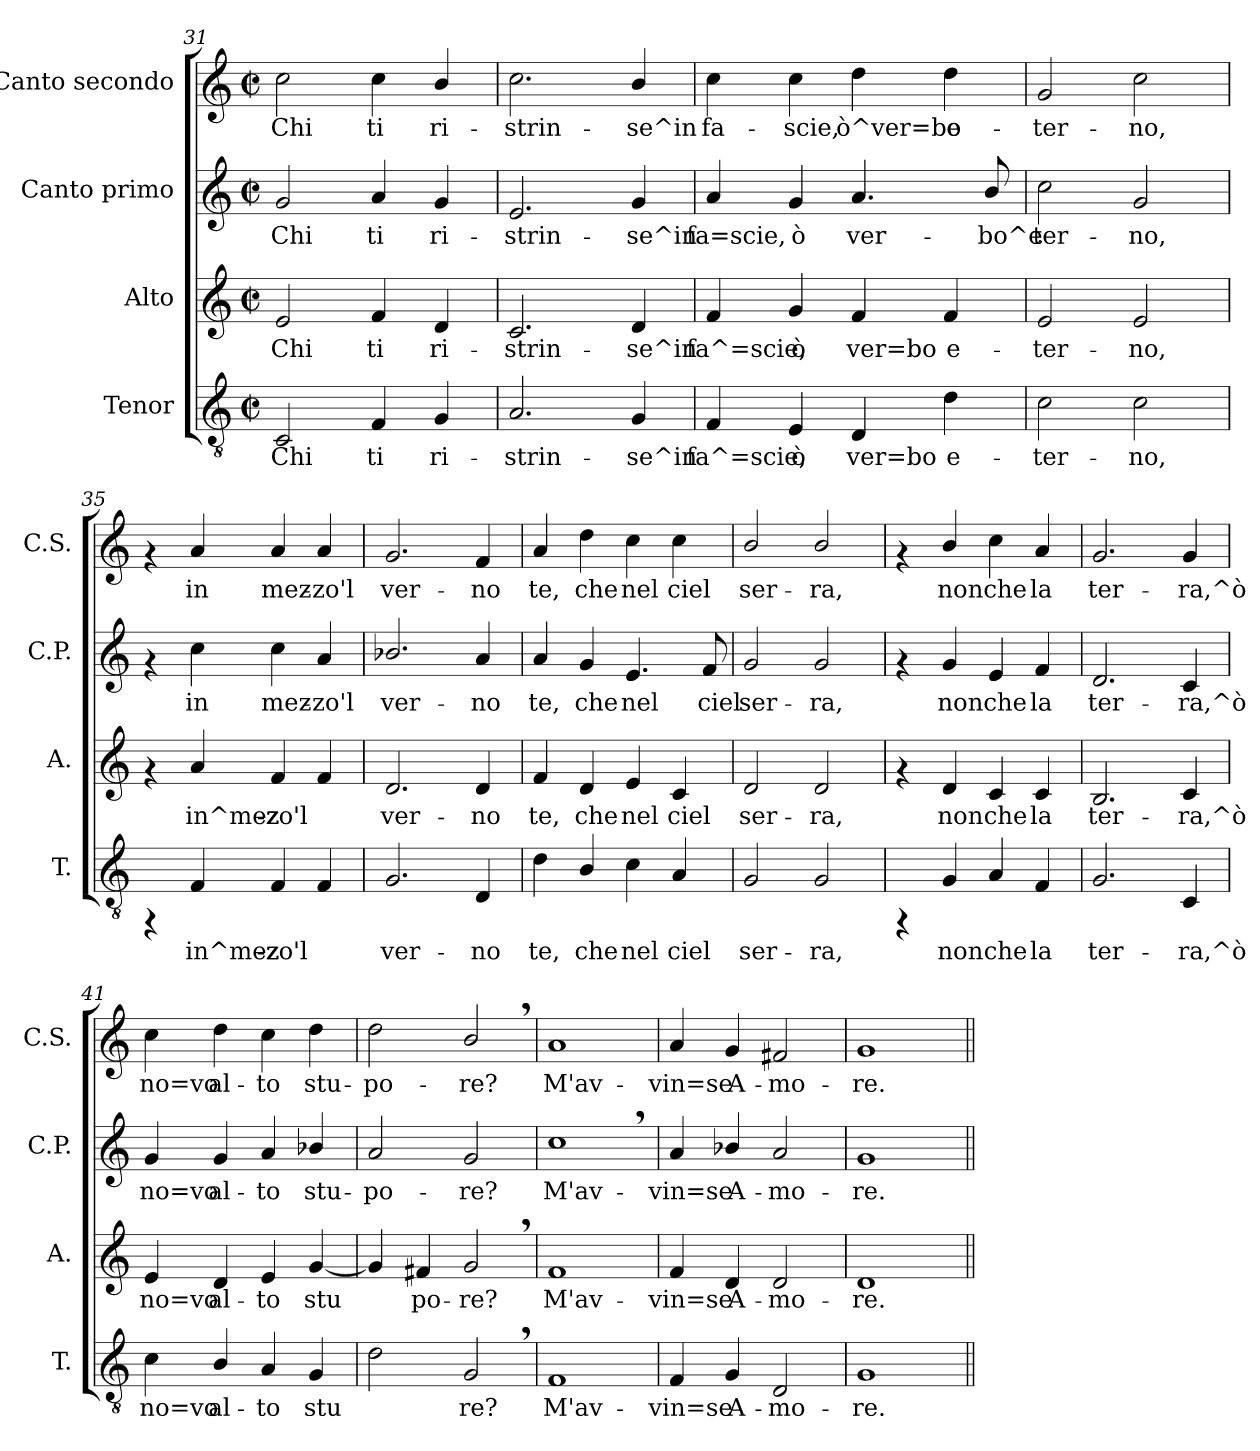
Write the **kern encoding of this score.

**kern	**text	**kern	**text	**kern	**text	**kern	**text
*part4	*part4	*part3	*part3	*part2	*part2	*part1	*part1
*staff4	*staff4	*staff3	*staff3	*staff2	*staff2	*staff1	*staff1
*I"Tenor	*	*I"Alto	*	*I"Canto primo	*	*I"Canto secondo	*
*I'T.	*	*I'A.	*	*I'C.P.	*	*I'C.S.	*
*clefGv2	*	*clefG2	*	*clefG2	*	*clefG2	*
*k[]	*	*k[]	*	*k[]	*	*k[]	*
*C:	*	*C:	*	*C:	*	*C:	*
*M2/2	*	*M2/2	*	*M2/2	*	*M2/2	*
*met(c|)	*	*met(c|)	*	*met(c|)	*	*met(c|)	*
=31	=31	=31	=31	=31	=31	=31	=31
!	!LO:LY:a:cj	!	!LO:LY:b:cj	!	!LO:LY:b:cj	!	!LO:LY:b:cj
2C/	Chi	2e/	Chi	2g/	Chi	2cc\	Chi
!	!LO:LY:a:cj	!	!LO:LY:b:cj	!	!LO:LY:b:cj	!	!LO:LY:b:cj
4F/	ti	4f/	ti	4a/	ti	4cc\	ti
!	!LO:LY:a:cj	!	!LO:LY:b:cj	!	!LO:LY:b:cj	!	!LO:LY:b:cj
4G/	ri-	4d/	ri-	4g/	ri-	4b/	ri-
=32	=32	=32	=32	=32	=32	=32	=32
!	!LO:LY:a:cj	!	!LO:LY:b:cj	!	!LO:LY:b:cj	!	!LO:LY:b:cj
2.A/	-strin-	2.c/	-strin-	2.e/	-strin-	2.cc\	-strin-
!	!LO:LY:a:cj	!	!LO:LY:b:cj	!	!LO:LY:b:cj	!	!LO:LY:b:cj
4G/	-se^in	4d/	-se^in	4g/	-se^in	4b/	-se^in
=33	=33	=33	=33	=33	=33	=33	=33
!	!LO:LY:a:cj	!	!LO:LY:b:cj	!	!LO:LY:b:cj	!	!LO:LY:b:cj
4F/	fa^=scie,	4f/	fa^=scie,	4a/	fa=scie,	4cc\	fa-
!	!LO:LY:a:cj	!	!LO:LY:b:cj	!	!LO:LY:b:cj	!	!LO:LY:b:cj
4E/	ò	4g/	ò	4g/	ò	4cc\	-scie,
!	!LO:LY:a:cj	!	!LO:LY:b:cj	!	!LO:LY:b:cj	!	!LO:LY:b:cj
4D/	ver=bo	4f/	ver=bo	4.a/	ver-	4dd\	ò^ver=bo
!	!LO:LY:a:cj	!	!LO:LY:b:cj	!	!	!	!LO:LY:b:cj
4d\	e-	4f/	e-	.	.	4dd\	e-
!	!	!	!	!	!LO:LY:b:cj	!	!
.	.	.	.	8b/	-bo^e	.	.
=34	=34	=34	=34	=34	=34	=34	=34
!	!LO:LY:a:cj	!	!LO:LY:b:cj	!	!LO:LY:b:cj	!	!LO:LY:b:cj
2c\	-ter-	2e/	-ter-	2cc\	ter-	2g/	-ter-
!	!LO:LY:a:cj	!	!LO:LY:b:cj	!	!LO:LY:b:cj	!	!LO:LY:b:cj
2c\	-no,	2e/	-no,	2g/	-no,	2cc\	-no,
=35	=35	=35	=35	=35	=35	=35	=35
4rFF	.	4rf	.	4rf	.	4rf	.
!	!LO:LY:a:cj	!	!LO:LY:b:cj	!	!LO:LY:b:cj	!	!LO:LY:b:cj
4F/	in^mez-	4a/	in^mez-	4cc\	in	4a/	in
!	!LO:LY:a:cj	!	!LO:LY:b:cj	!	!LO:LY:b:cj	!	!LO:LY:b:cj
4F/	-zo'l	4f/	-zo'l	4cc\	mez-	4a/	mez-
!	!LO:LY:a:cj	!	!LO:LY:b:cj	!	!LO:LY:b:cj	!	!LO:LY:b:cj
4F/	.	4f/	.	4a/	-zo'l	4a/	-zo'l
=36	=36	=36	=36	=36	=36	=36	=36
!	!LO:LY:a:cj	!	!LO:LY:b:cj	!	!LO:LY:b:cj	!	!LO:LY:b:cj
2.G/	ver-	2.d/	ver-	2.b-X/	ver-	2.g/	ver-
!	!LO:LY:a:cj	!	!LO:LY:b:cj	!	!LO:LY:b:cj	!	!LO:LY:b:cj
4D/	-no	4d/	-no	4a/	-no	4f/	-no
!!LO:PB:g=z
=37	=37	=37	=37	=37	=37	=37	=37
!	!LO:LY:a:cj	!	!LO:LY:b:cj	!	!LO:LY:b:cj	!	!LO:LY:b:cj
4d\	te,	4f/	te,	4a/	te,	4a/	te,
!	!LO:LY:a:cj	!	!LO:LY:b:cj	!	!LO:LY:b:cj	!	!LO:LY:b:cj
4B/	che	4d/	che	4g/	che	4dd\	che
!	!LO:LY:a:cj	!	!LO:LY:b:cj	!	!LO:LY:b:cj	!	!LO:LY:b:cj
4c\	nel	4e/	nel	4.e/	nel	4cc\	nel
!	!LO:LY:a:cj	!	!LO:LY:b:cj	!	!	!	!LO:LY:b:cj
4A/	ciel	4c/	ciel	.	.	4cc\	ciel
!	!	!	!	!	!LO:LY:b:cj	!	!
.	.	.	.	8f/	ciel	.	.
=38	=38	=38	=38	=38	=38	=38	=38
!	!LO:LY:a:cj	!	!LO:LY:b:cj	!	!LO:LY:b:cj	!	!LO:LY:b:cj
2G/	ser-	2d/	ser-	2g/	ser-	2b/	ser-
!	!LO:LY:a:cj	!	!LO:LY:b:cj	!	!LO:LY:b:cj	!	!LO:LY:b:cj
2G/	-ra,	2d/	-ra,	2g/	-ra,	2b/	-ra,
=39	=39	=39	=39	=39	=39	=39	=39
4rFF	.	4rf	.	4rf	.	4rf	.
!	!LO:LY:a:cj	!	!LO:LY:b:cj	!	!LO:LY:b:cj	!	!LO:LY:b:cj
4G/	non	4d/	non	4g/	nonche	4b/	nonche
!	!LO:LY:a:cj	!	!LO:LY:b:cj	!	!LO:LY:b:cj	!	!LO:LY:b:cj
4A/	che	4c/	che	4e/	.	4cc\	.
!	!LO:LY:a:cj	!	!LO:LY:b:cj	!	!LO:LY:b:cj	!	!LO:LY:b:cj
4F/	la	4c/	la	4f/	la	4a/	la
=40	=40	=40	=40	=40	=40	=40	=40
!	!LO:LY:a:cj	!	!LO:LY:b:cj	!	!LO:LY:b:cj	!	!LO:LY:b:cj
2.G/	ter-	2.B/	ter-	2.d/	ter-	2.g/	ter-
!	!LO:LY:a:cj	!	!LO:LY:b:cj	!	!LO:LY:b:cj	!	!LO:LY:b:cj
4C/	-ra,^ò	4c/	-ra,^ò	4c/	-ra,^ò	4g/	-ra,^ò
=41	=41	=41	=41	=41	=41	=41	=41
!	!LO:LY:a:cj	!	!LO:LY:b:cj	!	!LO:LY:b:cj	!	!LO:LY:b:cj
4c\	no=vo	4e/	no=vo	4g/	no=vo	4cc\	no=vo
!	!LO:LY:a:cj	!	!LO:LY:b:cj	!	!LO:LY:b:cj	!	!LO:LY:b:cj
4B/	al-	4d/	al-	4g/	al-	4dd\	al-
!	!LO:LY:a:cj	!	!LO:LY:b:cj	!	!LO:LY:b:cj	!	!LO:LY:b:cj
4A/	-to	4e/	-to	4a/	-to	4cc\	-to
!	!LO:LY:a:cj	!	!LO:LY:b:cj	!	!LO:LY:b:cj	!	!LO:LY:b:cj
4G/	stu-	[<4g/	stu-	4b-X/	stu-	4dd\	stu-
=42	=42	=42	=42	=42	=42	=42	=42
!	!LO:LY:a:cj	!	!LO:LY:b:cj	!	!LO:LY:b:cj	!	!LO:LY:b:cj
2d\	--	4g/]	--	2a/	-po-	2dd\	-po-
!	!	!	!LO:LY:b:cj	!	!	!	!
.	.	4f#X/	-po-	.	.	.	.
!	!LO:LY:a:cj	!	!LO:LY:b:cj	!	!LO:LY:b:cj	!	!LO:LY:b:cj
2G,>/	-re?	2g,>/	-re?	2g/	-re?	2b,>/	-re?
=43	=43	=43	=43	=43	=43	=43	=43
!	!LO:LY:a:cj	!	!LO:LY:b:cj	!	!LO:LY:b:cj	!	!LO:LY:b:cj
1F	M'av-	1f	M'av-	1cc,>	M'av-	1a	M'av-
=44	=44	=44	=44	=44	=44	=44	=44
!	!LO:LY:a:cj	!	!LO:LY:b:cj	!	!LO:LY:b:cj	!	!LO:LY:b:cj
4F/	-vin=se	4f/	-vin=se	4a/	-vin=se	4a/	-vin=se
!	!LO:LY:a:cj	!	!LO:LY:b:cj	!	!LO:LY:b:cj	!	!LO:LY:b:cj
4G/	A-	4d/	A-	4b-X/	A-	4g/	A-
!	!LO:LY:a:cj	!	!LO:LY:b:cj	!	!LO:LY:b:cj	!	!LO:LY:b:cj
2D/	-mo-	2d/	-mo-	2a/	-mo-	2f#X/	-mo-
!!LO:PB:g=z
=45	=45	=45	=45	=45	=45	=45	=45
!	!LO:LY:a:cj	!	!LO:LY:b:cj	!	!LO:LY:b:cj	!	!LO:LY:b:cj
1G	-re.	1d	-re.	1g	-re.	1g	-re.
=||	=||	=||	=||	=||	=||	=||	=||
*-	*-	*-	*-	*-	*-	*-	*-
